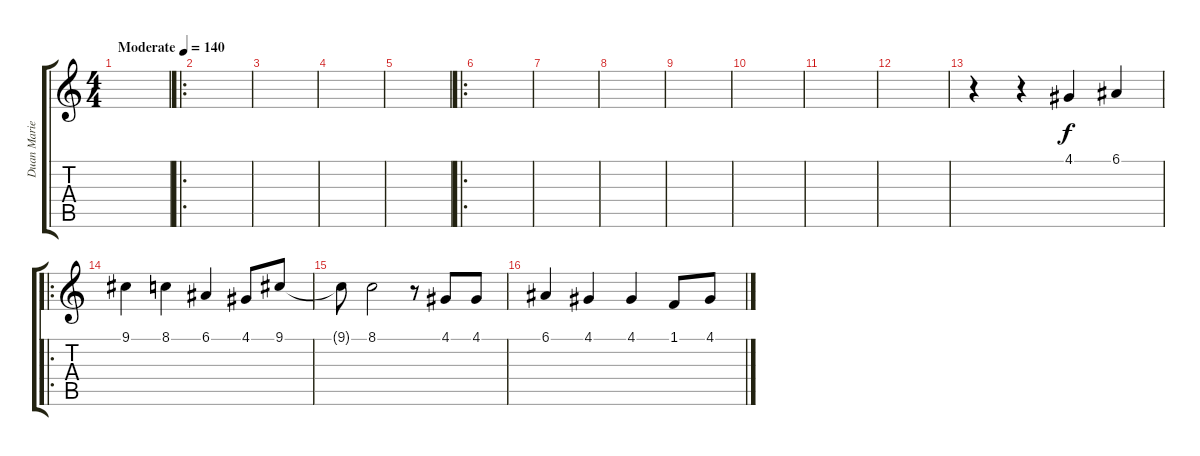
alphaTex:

\track ("Duan Marie" "Duan Marie") {solo instrument synthvoice}
\staff {score tabs}
\tuning (E4 B3 G3 D3 A2 E2) {hide}
\ts (4 4)
\tempo (140 "Moderate")
\clef g2
\ks c
|
\ro
|
|
|
|
\ro
|
|
|
|
|
|
|
r.4 r.4 4.1.4 6.1.4 |
\ro
9.1.4 8.1.4 6.1.4 4.1.8 9.1.8 |
9.1{t}.8 8.1.2 r.8 4.1.8 4.1.8 |
6.1.4 4.1.4 4.1.4 1.1.8 4.1.8
